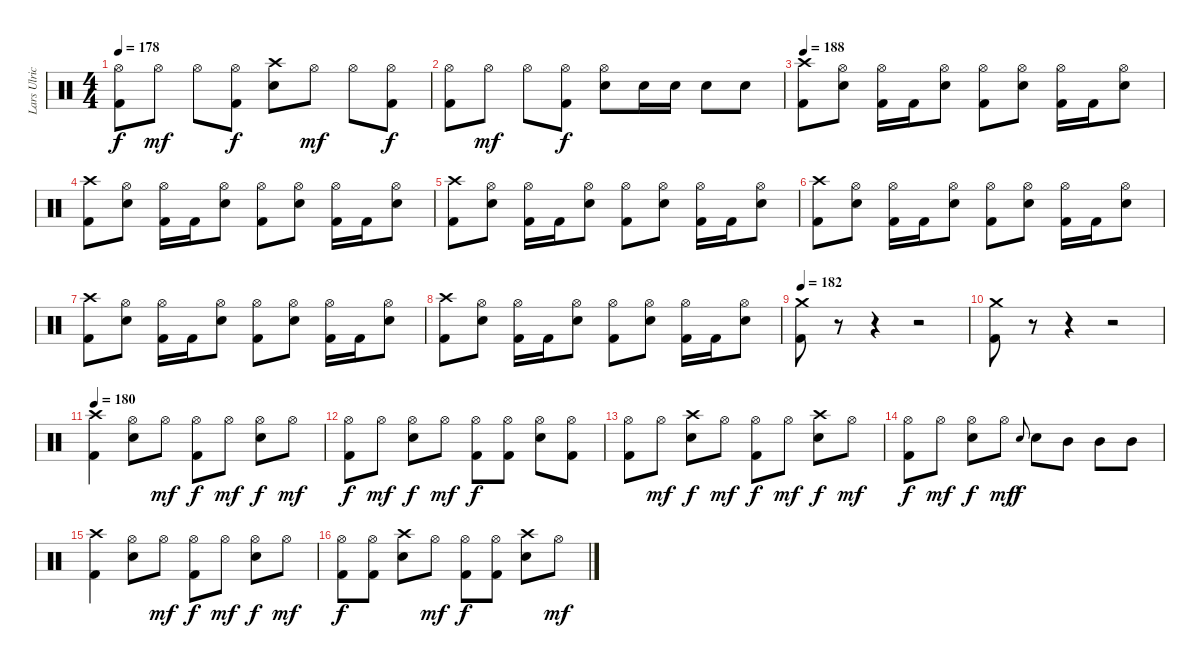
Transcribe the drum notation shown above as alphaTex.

\track ("Lars Ulrich (Drums)" "Lars Ulric") {instrument percussion}
\staff {score}
\articulation defaults
\ts (4 4)
\tempo 178
\clef neutral
\ks c
("Hi-Hat (open)" "Kick (hit) 2").8{dy f} "Hi-Hat (open)".8{dy mf} "Hi-Hat (open)".8 ("Hi-Hat (open)" "Kick (hit) 2").8{dy f} ("Crash high (hit)" "Snare (hit) 2").8 "Hi-Hat (open)".8{dy mf} "Hi-Hat (open)".8 ("Hi-Hat (open)" "Kick (hit) 2").8{dy f} |
("Hi-Hat (open)" "Kick (hit) 2").8 "Hi-Hat (open)".8{dy mf} "Hi-Hat (open)".8 ("Hi-Hat (open)" "Kick (hit) 2").8{dy f} ("Hi-Hat (open)" "Snare (hit) 2").8 "Snare (hit) 2".16 "Snare (hit) 2".16 "Snare (hit) 2".8 "Snare (hit) 2".8 |
\tempo 188
("Crash high (hit)" "Kick (hit) 2").8 ("Hi-Hat (open)" "Snare (hit) 2").8 ("Hi-Hat (open)" "Kick (hit) 2").16 "Kick (hit) 2".16 ("Hi-Hat (open)" "Snare (hit) 2").8 ("Hi-Hat (open)" "Kick (hit) 2").8 ("Hi-Hat (open)" "Snare (hit) 2").8 ("Hi-Hat (open)" "Kick (hit) 2").16 "Kick (hit) 2".16 ("Hi-Hat (open)" "Snare (hit) 2").8 |
("Crash high (hit)" "Kick (hit) 2").8 ("Hi-Hat (open)" "Snare (hit) 2").8 ("Hi-Hat (open)" "Kick (hit) 2").16 "Kick (hit) 2".16 ("Hi-Hat (open)" "Snare (hit) 2").8 ("Hi-Hat (open)" "Kick (hit) 2").8 ("Hi-Hat (open)" "Snare (hit) 2").8 ("Hi-Hat (open)" "Kick (hit) 2").16 "Kick (hit) 2".16 ("Hi-Hat (open)" "Snare (hit) 2").8 |
("Crash high (hit)" "Kick (hit) 2").8 ("Hi-Hat (open)" "Snare (hit) 2").8 ("Hi-Hat (open)" "Kick (hit) 2").16 "Kick (hit) 2".16 ("Hi-Hat (open)" "Snare (hit) 2").8 ("Hi-Hat (open)" "Kick (hit) 2").8 ("Hi-Hat (open)" "Snare (hit) 2").8 ("Hi-Hat (open)" "Kick (hit) 2").16 "Kick (hit) 2".16 ("Hi-Hat (open)" "Snare (hit) 2").8 |
("Crash high (hit)" "Kick (hit) 2").8 ("Hi-Hat (open)" "Snare (hit) 2").8 ("Hi-Hat (open)" "Kick (hit) 2").16 "Kick (hit) 2".16 ("Hi-Hat (open)" "Snare (hit) 2").8 ("Hi-Hat (open)" "Kick (hit) 2").8 ("Hi-Hat (open)" "Snare (hit) 2").8 ("Hi-Hat (open)" "Kick (hit) 2").16 "Kick (hit) 2".16 ("Hi-Hat (open)" "Snare (hit) 2").8 |
("Crash high (hit)" "Kick (hit) 2").8 ("Hi-Hat (open)" "Snare (hit) 2").8 ("Hi-Hat (open)" "Kick (hit) 2").16 "Kick (hit) 2".16 ("Hi-Hat (open)" "Snare (hit) 2").8 ("Hi-Hat (open)" "Kick (hit) 2").8 ("Hi-Hat (open)" "Snare (hit) 2").8 ("Hi-Hat (open)" "Kick (hit) 2").16 "Kick (hit) 2".16 ("Hi-Hat (open)" "Snare (hit) 2").8 |
("Crash high (hit)" "Kick (hit) 2").8 ("Hi-Hat (open)" "Snare (hit) 2").8 ("Hi-Hat (open)" "Kick (hit) 2").16 "Kick (hit) 2".16 ("Hi-Hat (open)" "Snare (hit) 2").8 ("Hi-Hat (open)" "Kick (hit) 2").8 ("Hi-Hat (open)" "Snare (hit) 2").8 ("Hi-Hat (open)" "Kick (hit) 2").16 "Kick (hit) 2".16 ("Hi-Hat (open)" "Snare (hit) 2").8 |
\tempo 182
("Crash medium (hit)" "Kick (hit) 2").8 r.8 r.4 r.2 |
("Crash medium (hit)" "Kick (hit) 2").8 r.8 r.4 r.2 |
\tempo 180
("Crash high (hit)" "Kick (hit) 2").4 ("Hi-Hat (open)" "Snare (hit) 2").8 "Hi-Hat (open)".8{dy mf} ("Hi-Hat (open)" "Kick (hit) 2").8{dy f} "Hi-Hat (open)".8{dy mf} ("Hi-Hat (open)" "Snare (hit) 2").8{dy f} "Hi-Hat (open)".8{dy mf} |
("Hi-Hat (open)" "Kick (hit) 2").8{dy f} "Hi-Hat (open)".8{dy mf} ("Hi-Hat (open)" "Snare (hit) 2").8{dy f} "Hi-Hat (open)".8{dy mf} ("Hi-Hat (open)" "Kick (hit) 2").8{dy f} ("Hi-Hat (open)" "Kick (hit) 2").8 ("Hi-Hat (open)" "Snare (hit) 2").8 ("Hi-Hat (open)" "Kick (hit) 2").8 |
("Hi-Hat (open)" "Kick (hit) 2").8 "Hi-Hat (open)".8{dy mf} ("Crash high (hit)" "Snare (hit) 2").8{dy f} "Hi-Hat (open)".8{dy mf} ("Hi-Hat (open)" "Kick (hit) 2").8{dy f} "Hi-Hat (open)".8{dy mf} ("Crash high (hit)" "Snare (hit) 2").8{dy f} "Hi-Hat (open)".8{dy mf} |
("Hi-Hat (open)" "Kick (hit) 2").8{dy f} "Hi-Hat (open)".8{dy mf} ("Hi-Hat (open)" "Snare (hit) 2").8{dy f} "Hi-Hat (open)".8{dy mf} "Snare (hit) 2".8{gr onbeat dy f} "Snare (hit) 2".8 "Mid Tom (hit)".8 "Mid Tom (hit)".8 "Mid Tom (hit)".8 |
("Crash high (hit)" "Kick (hit) 2").4 ("Hi-Hat (open)" "Snare (hit) 2").8 "Hi-Hat (open)".8{dy mf} ("Hi-Hat (open)" "Kick (hit) 2").8{dy f} "Hi-Hat (open)".8{dy mf} ("Hi-Hat (open)" "Snare (hit) 2").8{dy f} "Hi-Hat (open)".8{dy mf} |
("Hi-Hat (open)" "Kick (hit) 2").8{dy f} ("Hi-Hat (open)" "Kick (hit) 2").8 ("Crash high (hit)" "Snare (hit) 2").8 "Hi-Hat (open)".8{dy mf} ("Hi-Hat (open)" "Kick (hit) 2").8{dy f} ("Hi-Hat (open)" "Kick (hit) 2").8 ("Crash high (hit)" "Snare (hit) 2").8 "Hi-Hat (open)".8{dy mf}
